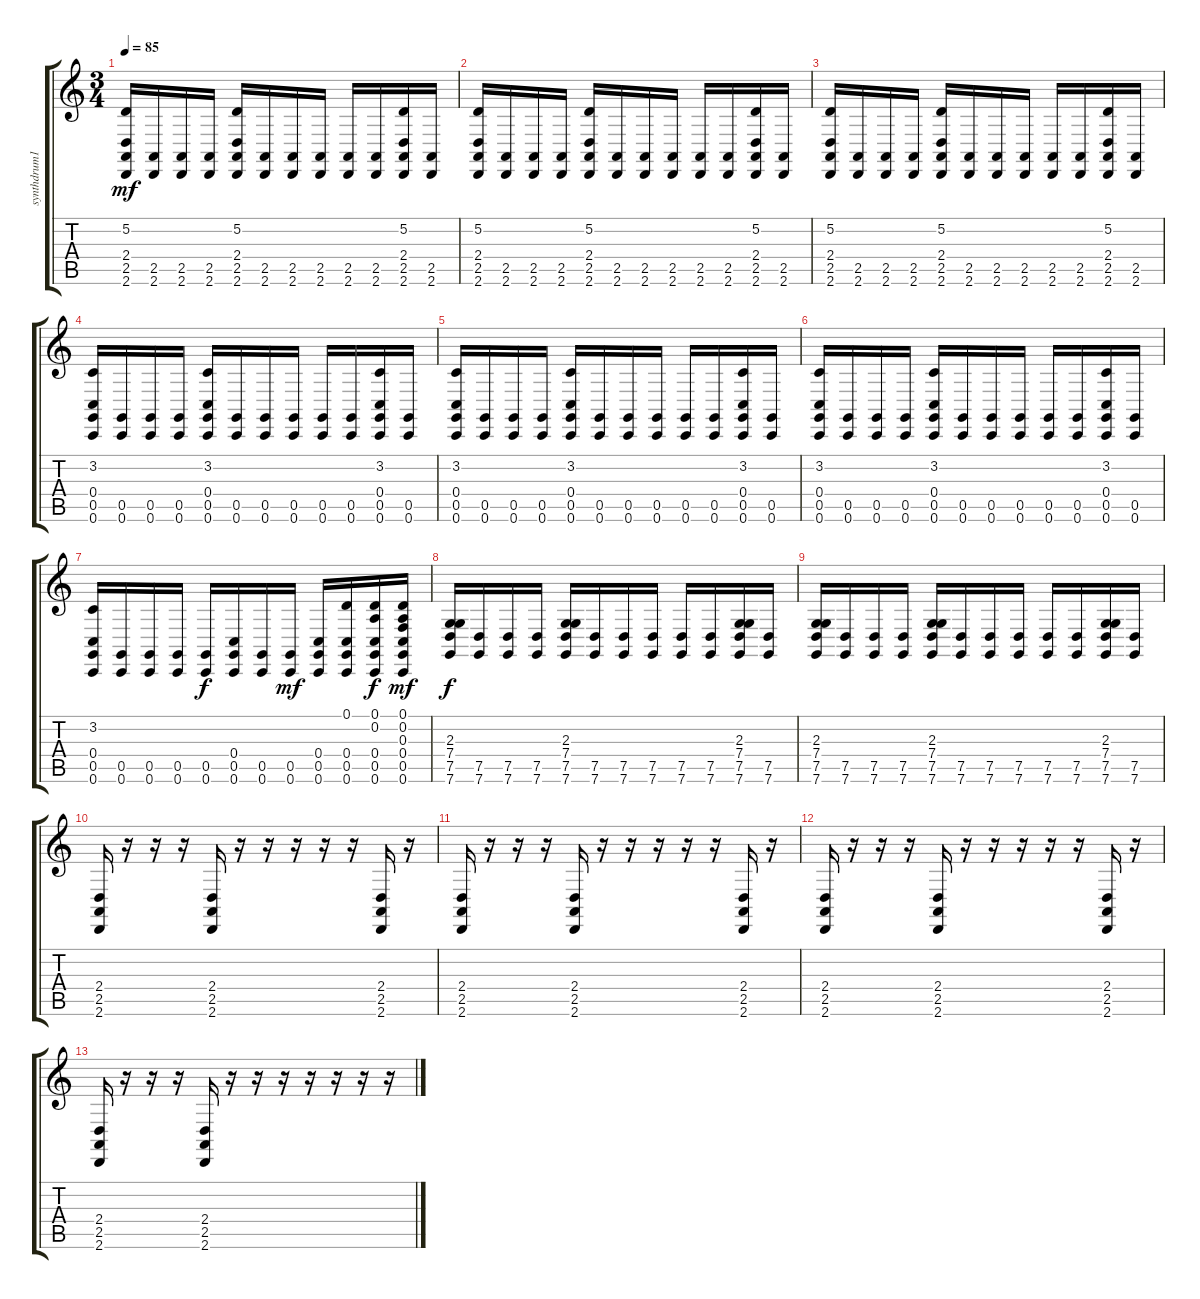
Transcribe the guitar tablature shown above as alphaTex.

\track ("synthdrum1" "synthdrum1") {instrument taikodrum}
\staff {score tabs}
\tuning (D4 A3 F3 C3 G2 C2) {hide}
\ts (3 4)
\tempo 85
\clef g2
\ks c
(5.2 2.4 2.5 2.6).16{dy mf} (2.5 2.6).16 (2.5 2.6).16 (2.5 2.6).16 (5.2 2.4 2.5 2.6).16 (2.5 2.6).16 (2.5 2.6).16 (2.5 2.6).16 (2.5 2.6).16 (2.5 2.6).16 (5.2 2.4 2.5 2.6).16 (2.5 2.6).16 |
(5.2 2.4 2.5 2.6).16 (2.5 2.6).16 (2.5 2.6).16 (2.5 2.6).16 (5.2 2.4 2.5 2.6).16 (2.5 2.6).16 (2.5 2.6).16 (2.5 2.6).16 (2.5 2.6).16 (2.5 2.6).16 (5.2 2.4 2.5 2.6).16 (2.5 2.6).16 |
(5.2 2.4 2.5 2.6).16 (2.5 2.6).16 (2.5 2.6).16 (2.5 2.6).16 (5.2 2.4 2.5 2.6).16 (2.5 2.6).16 (2.5 2.6).16 (2.5 2.6).16 (2.5 2.6).16 (2.5 2.6).16 (5.2 2.4 2.5 2.6).16 (2.5 2.6).16 |
(3.2 0.4 0.5 0.6).16 (0.5 0.6).16 (0.5 0.6).16 (0.5 0.6).16 (3.2 0.4 0.5 0.6).16 (0.5 0.6).16 (0.5 0.6).16 (0.5 0.6).16 (0.5 0.6).16 (0.5 0.6).16 (3.2 0.4 0.5 0.6).16 (0.5 0.6).16 |
(3.2 0.4 0.5 0.6).16 (0.5 0.6).16 (0.5 0.6).16 (0.5 0.6).16 (3.2 0.4 0.5 0.6).16 (0.5 0.6).16 (0.5 0.6).16 (0.5 0.6).16 (0.5 0.6).16 (0.5 0.6).16 (3.2 0.4 0.5 0.6).16 (0.5 0.6).16 |
(3.2 0.4 0.5 0.6).16 (0.5 0.6).16 (0.5 0.6).16 (0.5 0.6).16 (3.2 0.4 0.5 0.6).16 (0.5 0.6).16 (0.5 0.6).16 (0.5 0.6).16 (0.5 0.6).16 (0.5 0.6).16 (3.2 0.4 0.5 0.6).16 (0.5 0.6).16 |
(3.2 0.4 0.5 0.6).16 (0.5 0.6).16 (0.5 0.6).16 (0.5 0.6).16 (0.5 0.6).16{dy f} (0.4 0.5 0.6).16 (0.5 0.6).16 (0.5 0.6).16{dy mf} (0.4 0.5 0.6).16 (0.1 0.4 0.5 0.6).16 (0.1 0.2 0.4 0.5 0.6).16{dy f} (0.1 0.2 0.3 0.4 0.5 0.6).16{dy mf} |
(2.3 7.4 7.5 7.6).16{dy f} (7.5 7.6).16 (7.5 7.6).16 (7.5 7.6).16 (2.3 7.4 7.5 7.6).16 (7.5 7.6).16 (7.5 7.6).16 (7.5 7.6).16 (7.5 7.6).16 (7.5 7.6).16 (2.3 7.4 7.5 7.6).16 (7.5 7.6).16 |
(2.3 7.4 7.5 7.6).16 (7.5 7.6).16 (7.5 7.6).16 (7.5 7.6).16 (2.3 7.4 7.5 7.6).16 (7.5 7.6).16 (7.5 7.6).16 (7.5 7.6).16 (7.5 7.6).16 (7.5 7.6).16 (2.3 7.4 7.5 7.6).16 (7.5 7.6).16 |
(2.4 2.5 2.6).16{volume 0} r.16 r.16 r.16 (2.4 2.5 2.6).16 r.16 r.16 r.16 r.16 r.16 (2.4 2.5 2.6).16 r.16 |
(2.4 2.5 2.6).16 r.16 r.16 r.16 (2.4 2.5 2.6).16 r.16 r.16 r.16 r.16 r.16 (2.4 2.5 2.6).16 r.16 |
(2.4 2.5 2.6).16 r.16 r.16 r.16 (2.4 2.5 2.6).16 r.16 r.16 r.16 r.16 r.16 (2.4 2.5 2.6).16 r.16 |
(2.4 2.5 2.6).16 r.16 r.16 r.16 (2.4 2.5 2.6).16 r.16 r.16 r.16 r.16 r.16 r.16 r.16
